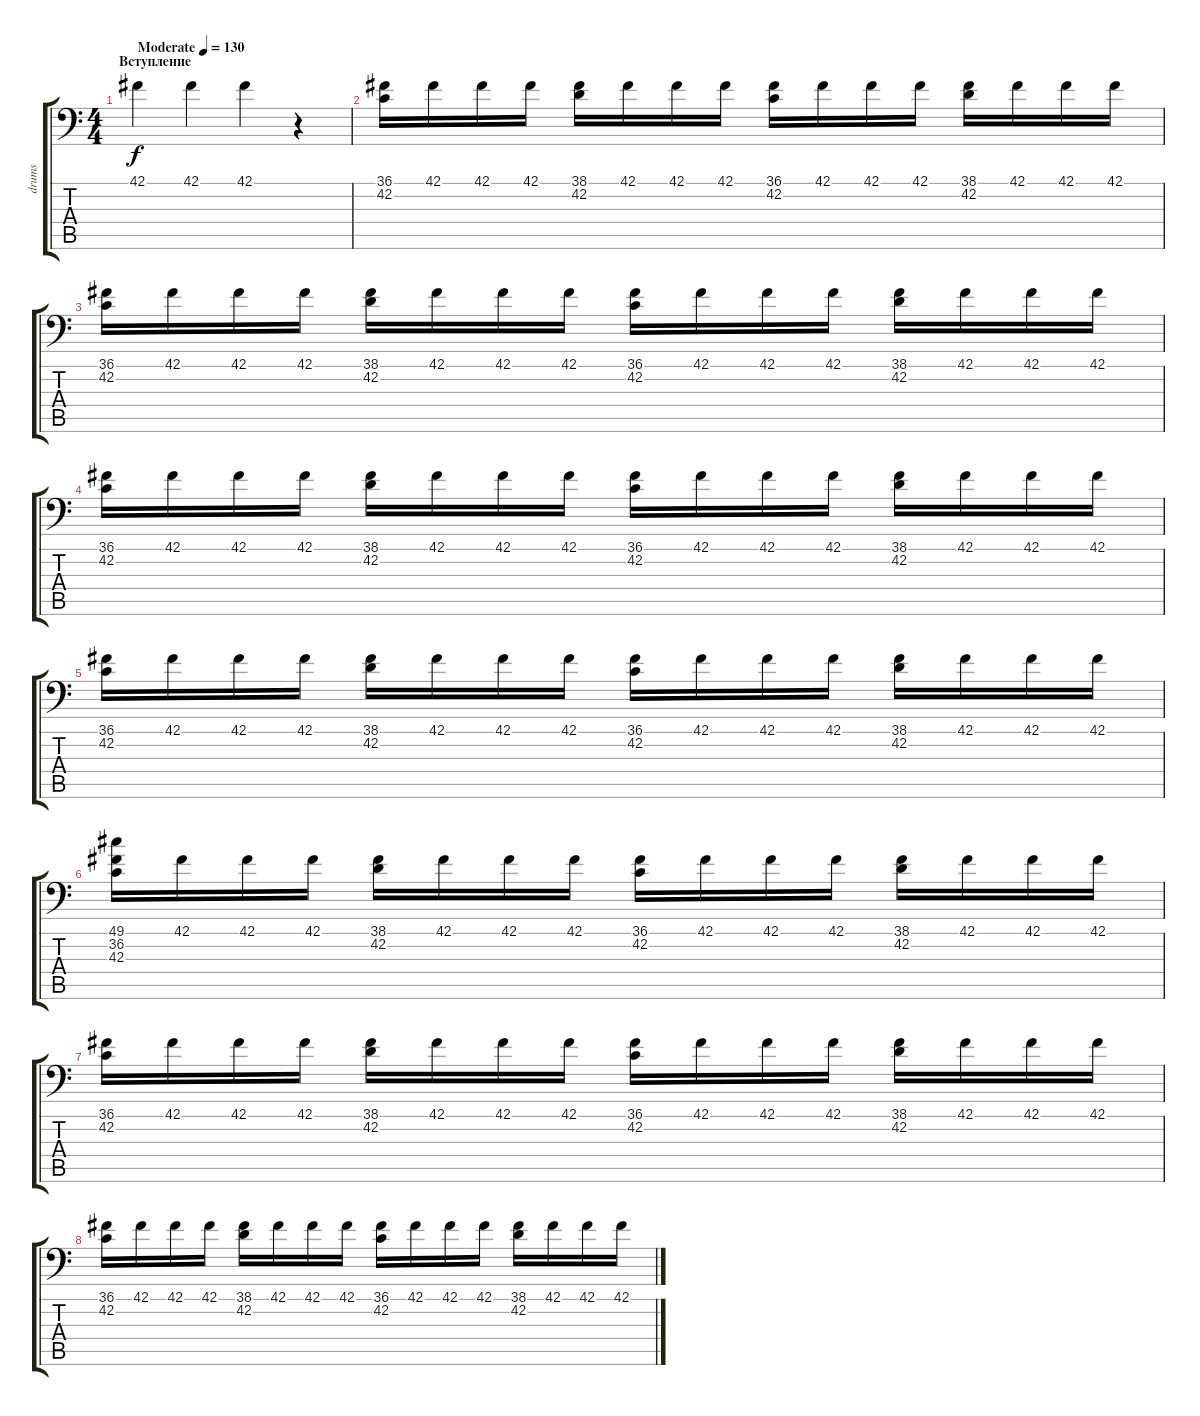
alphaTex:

\track ("drums" "drums") {solo instrument acousticgrandpiano}
\staff {score tabs}
\tuning (C-1 C-1 C-1 C-1 C-1 C-1) {hide}
\ts (4 4)
\section ("" "Вступление")
\tempo (130 "Moderate")
\clef f4
\ks c
42.1.4{dy f instrument acousticgrandpiano} 42.1.4 42.1.4 r.4 |
(36.1 42.2).16 42.1.16 42.1.16 42.1.16 (38.1 42.2).16 42.1.16 42.1.16 42.1.16 (36.1 42.2).16 42.1.16 42.1.16 42.1.16 (38.1 42.2).16 42.1.16 42.1.16 42.1.16 |
(36.1 42.2).16 42.1.16 42.1.16 42.1.16 (38.1 42.2).16 42.1.16 42.1.16 42.1.16 (36.1 42.2).16 42.1.16 42.1.16 42.1.16 (38.1 42.2).16 42.1.16 42.1.16 42.1.16 |
(36.1 42.2).16 42.1.16 42.1.16 42.1.16 (38.1 42.2).16 42.1.16 42.1.16 42.1.16 (36.1 42.2).16 42.1.16 42.1.16 42.1.16 (38.1 42.2).16 42.1.16 42.1.16 42.1.16 |
(36.1 42.2).16 42.1.16 42.1.16 42.1.16 (38.1 42.2).16 42.1.16 42.1.16 42.1.16 (36.1 42.2).16 42.1.16 42.1.16 42.1.16 (38.1 42.2).16 42.1.16 42.1.16 42.1.16 |
(49.1 36.2 42.3).16 42.1.16 42.1.16 42.1.16 (38.1 42.2).16 42.1.16 42.1.16 42.1.16 (36.1 42.2).16 42.1.16 42.1.16 42.1.16 (38.1 42.2).16 42.1.16 42.1.16 42.1.16 |
(36.1 42.2).16 42.1.16 42.1.16 42.1.16 (38.1 42.2).16 42.1.16 42.1.16 42.1.16 (36.1 42.2).16 42.1.16 42.1.16 42.1.16 (38.1 42.2).16 42.1.16 42.1.16 42.1.16 |
(36.1 42.2).16 42.1.16 42.1.16 42.1.16 (38.1 42.2).16 42.1.16 42.1.16 42.1.16 (36.1 42.2).16 42.1.16 42.1.16 42.1.16 (38.1 42.2).16 42.1.16 42.1.16 42.1.16
